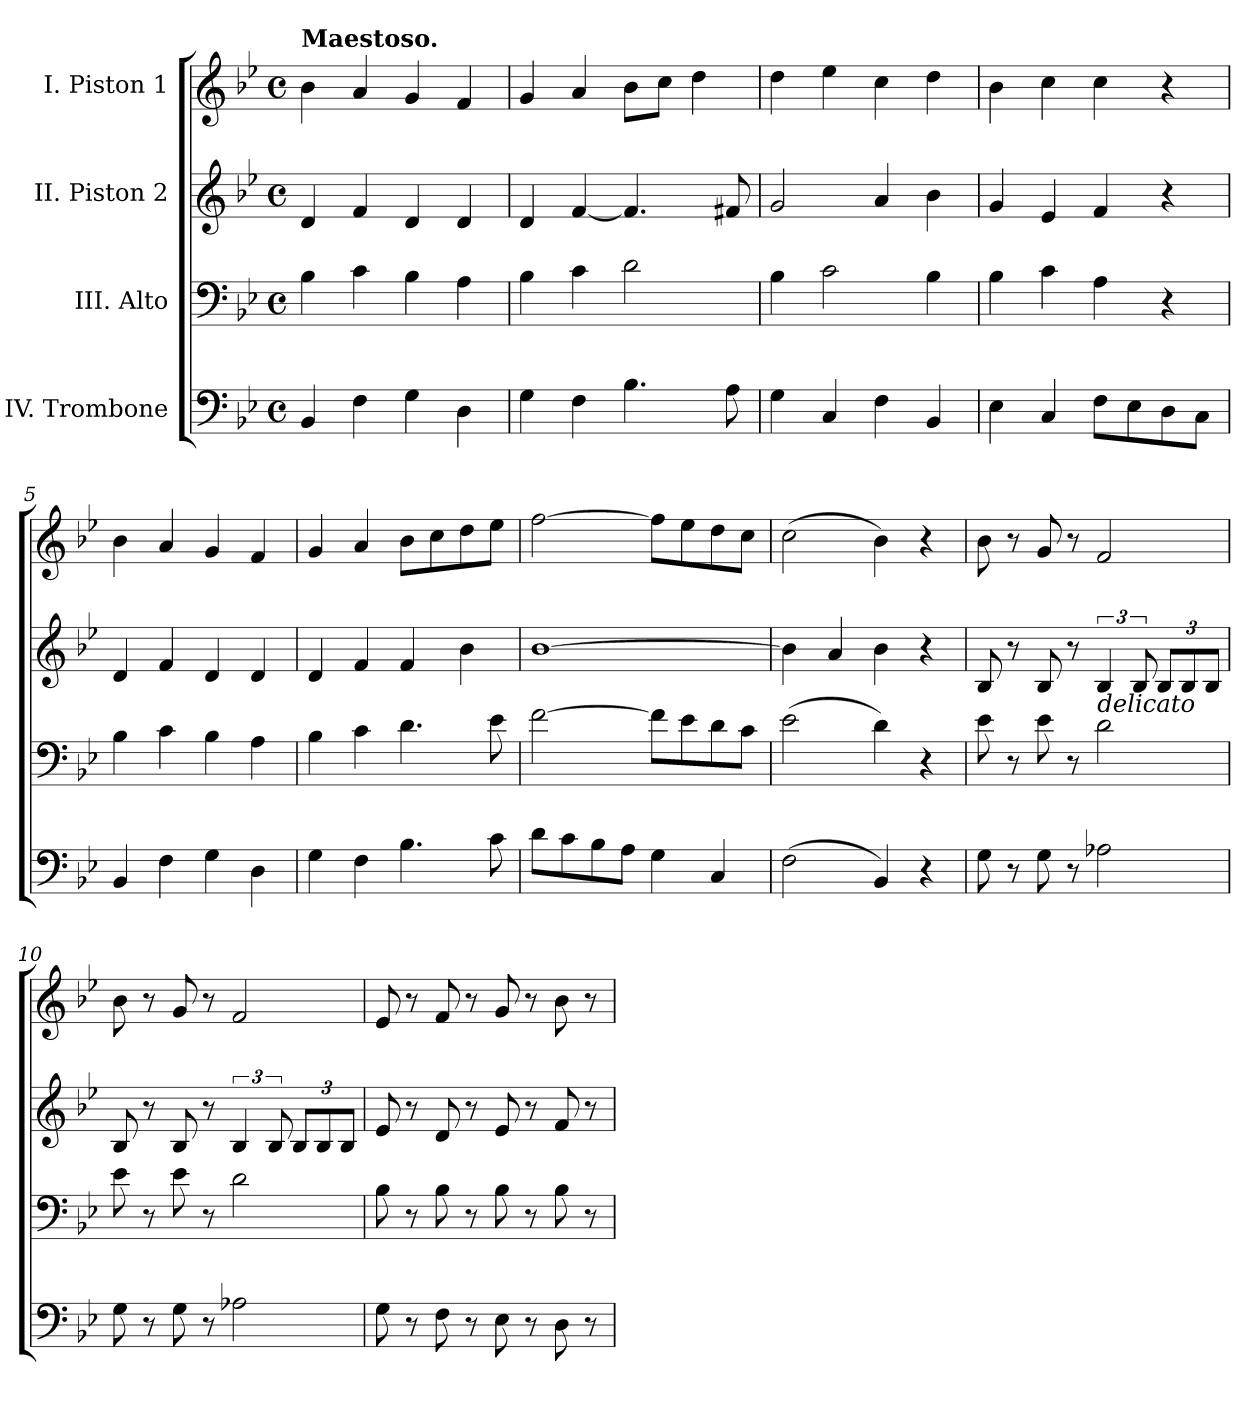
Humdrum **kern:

**kern	**kern	**kern	**kern
*part4	*part3	*part2	*part1
*staff4	*staff3	*staff2	*staff1
*I"IV. Trombone	*I"III. Alto	*I"II. Piston 2	*I"I. Piston 1
*clefF4	*clefF4	*clefG2	*clefG2
*k[b-e-]	*k[b-e-]	*k[b-e-]	*k[b-e-]
*B-:	*B-:	*B-:	*B-:
*M4/4	*M4/4	*M4/4	*M4/4
*met(c)	*met(c)	*met(c)	*met(c)
=1	=1	=1	=1
!	!	!	!LO:TX:a:B:t=Maestoso.
4BB-/	4B-\	4d/	4b-\
4F\	4c\	4f/	4a/
4G\	4B-\	4d/	4g/
4D\	4A\	4d/	4f/
=2	=2	=2	=2
4G\	4B-\	4d/	4g/
4F\	4c\	[4f/	4a/
4.B-\	2d\	4.f/]	8b-\L
.	.	.	8cc\J
.	.	.	4dd\
8A\	.	8f#X/	.
=3	=3	=3	=3
4G\	4B-\	2g/	4dd\
4C/	2c\	.	4ee-\
4F\	.	4a/	4cc\
4BB-/	4B-\	4b-\	4dd\
=4	=4	=4	=4
4E-\	4B-\	4g/	4b-\
4C/	4c\	4e-/	4cc\
8F\L	4A\	4f/	4cc\
8E-\	.	.	.
8D\	4r	4r	4r
8C\J	.	.	.
!!LO:LB:g=z
=5	=5	=5	=5
4BB-/	4B-\	4d/	4b-\
4F\	4c\	4f/	4a/
4G\	4B-\	4d/	4g/
4D\	4A\	4d/	4f/
=6	=6	=6	=6
4G\	4B-\	4d/	4g/
4F\	4c\	4f/	4a/
4.B-\	4.d\	4f/	8b-\L
.	.	.	8cc\
.	.	4b-\	8dd\
8c\	8e-\	.	8ee-\J
=7	=7	=7	=7
8d\L	[2f\	[1b-	[2ff\
8c\	.	.	.
8B-\	.	.	.
8A\J	.	.	.
4G\	8f\L]	.	8ff\L]
.	8e-\	.	8ee-\
4C/	8d\	.	8dd\
.	8c\J	.	8cc\J
=8	=8	=8	=8
(>2F\	(>2e-\	4b-\]	(>2cc\
.	.	4a/	.
4BB-/)	4d\)	4b-\	4b-\)
4r	4r	4r	4r
!!LO:LB:g=z
=9	=9	=9	=9
8G\	8e-\	8B-/	8b-\
8r	8r	8r	8r
8G\	8e-\	8B-/	8g/
8r	8r	8r	8r
!	!	!LO:TX:b:i:t=delicato	!
2A-X\	2d\	6B-/	2f/
.	.	12B-/	.
*	*	*Xbrackettup	*
.	.	12B-/L	.
.	.	12B-/	.
.	.	12B-/J	.
=10	=10	=10	=10
8G\	8e-\	8B-/	8b-\
8r	8r	8r	8r
8G\	8e-\	8B-/	8g/
8r	8r	8r	8r
*	*	*brackettup	*
2A-X\	2d\	6B-/	2f/
.	.	12B-/	.
*	*	*Xbrackettup	*
.	.	12B-/L	.
.	.	12B-/	.
.	.	12B-/J	.
=11	=11	=11	=11
8G\	8B-\	8e-/	8e-/
8r	8r	8r	8r
8F\	8B-\	8d/	8f/
8r	8r	8r	8r
8E-\	8B-\	8e-/	8g/
8r	8r	8r	8r
8D\	8B-\	8f/	8b-\
8r	8r	8r	8r
=	=	=	=
*-	*-	*-	*-
